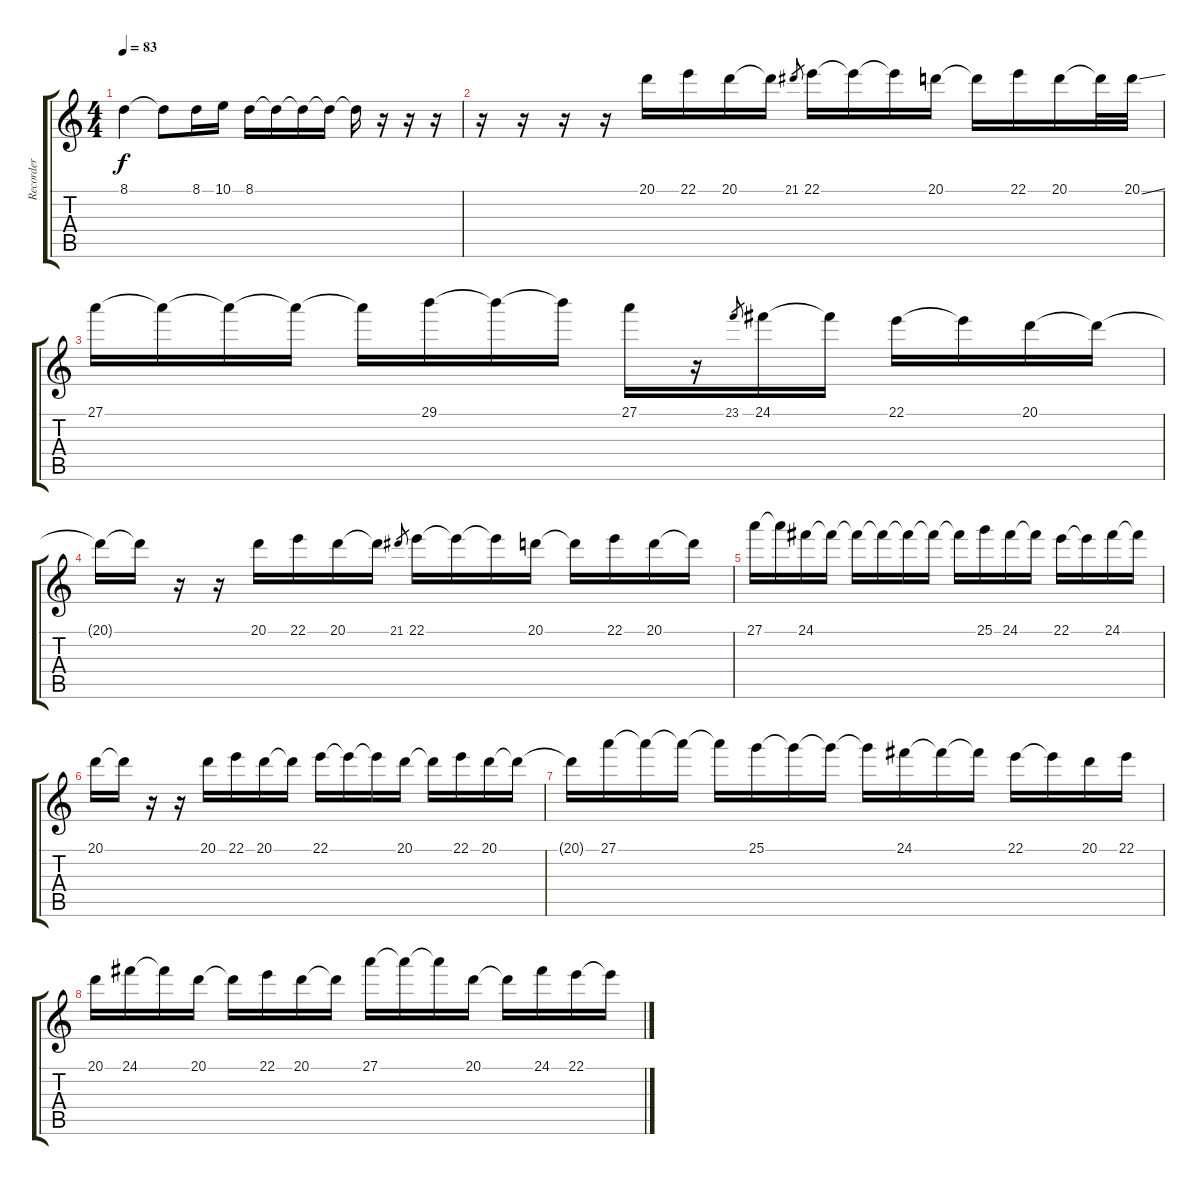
\track ("Recorder" "Recorder") {instrument recorder}
\staff {score tabs}
\tuning (Gb4 B3 G3 D3 A2 E2) {hide}
\ts (4 4)
\tempo 83
\clef g2
\ks c
8.1.4{dy f} 8.1{t}.8 8.1.16 10.1.16 8.1.16 8.1{t}.16 8.1{t}.16 8.1{t}.16 8.1{t}.16 r.16 r.16 r.16 |
r.16 r.16 r.16 r.16 20.1.16 22.1.16 20.1.16 20.1{t}.16 21.1.8{gr} 22.1.16 22.1{t}.16 22.1{t}.16 20.1.16 20.1{t}.16 22.1.16 20.1.16 20.1{t}.32 20.1{ss}.32 |
27.1.16 27.1{t}.16 27.1{t}.16 27.1{t}.16 27.1{t}.16 29.1.16 29.1{t}.16 29.1{t}.16 27.1.16 r.16 23.1.8{gr} 24.1.16 24.1{t}.16 22.1.16 22.1{t}.16 20.1.16 20.1{t}.16 |
20.1{t}.16 20.1{t}.16 r.16 r.16 20.1.16 22.1.16 20.1.16 20.1{t}.16 21.1.8{gr} 22.1.16 22.1{t}.16 22.1{t}.16 20.1.16 20.1{t}.16 22.1.16 20.1.16 20.1{t}.16 |
27.1.16 27.1{t}.16 24.1.16 24.1{t}.16 24.1{t}.16 24.1{t}.16 24.1{t}.16 24.1{t}.16 24.1{t}.16 25.1.16 24.1.16 24.1{t}.16 22.1.16 22.1{t}.16 24.1.16 24.1{t}.16 |
20.1.16 20.1{t}.16 r.16 r.16 20.1.16 22.1.16 20.1.16 20.1{t}.16 22.1.16 22.1{t}.16 22.1{t}.16 20.1.16 20.1{t}.16 22.1.16 20.1.16 20.1{t}.16 |
20.1{t}.16 27.1.16 27.1{t}.16 27.1{t}.16 27.1{t}.16 25.1.16 25.1{t}.16 25.1{t}.16 25.1{t}.16 24.1.16 24.1{t}.16 24.1{t}.16 22.1.16 22.1{t}.16 20.1.16 22.1.16 |
20.1.16 24.1.16 24.1{t}.16 20.1.16 20.1{t}.16 22.1.16 20.1.16 20.1{t}.16 27.1.16 27.1{t}.16 27.1{t}.16 20.1.16 20.1{t}.16 24.1.16 22.1.16 22.1{t}.16
